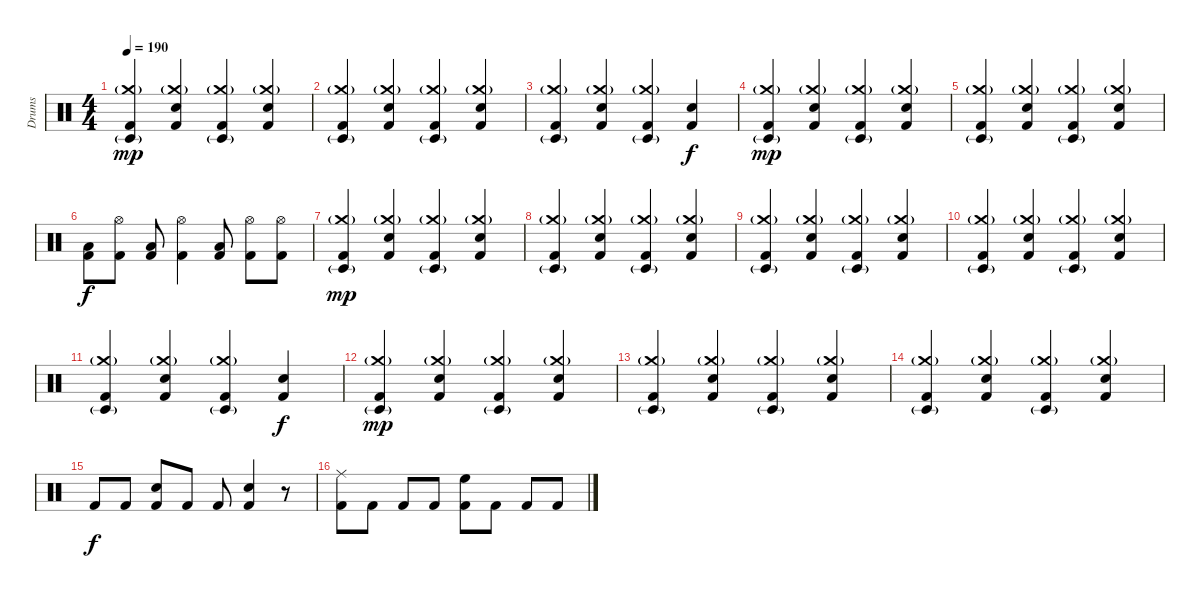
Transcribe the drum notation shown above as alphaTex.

\track ("Drums" "Drums") {instrument percussion}
\staff {score}
\articulation defaults
\ts (4 4)
\tempo 190
\clef neutral
\ks c
("Kick (hit) 2" "Crash medium (hit)"{g} "Timbale low (hit)"{g}).4{dy mp} ("Kick (hit) 2" "Crash medium (hit)"{g} "Snare (hit) 2").4 ("Kick (hit) 2" "Crash medium (hit)"{g} "Timbale low (hit)"{g}).4 ("Kick (hit) 2" "Crash medium (hit)"{g} "Snare (hit) 2").4 |
("Kick (hit) 2" "Crash medium (hit)"{g} "Timbale low (hit)"{g}).4 ("Kick (hit) 2" "Crash medium (hit)"{g} "Snare (hit) 2").4 ("Kick (hit) 2" "Crash medium (hit)"{g} "Timbale low (hit)"{g}).4 ("Kick (hit) 2" "Crash medium (hit)"{g} "Snare (hit) 2").4 |
("Kick (hit) 2" "Crash medium (hit)"{g} "Timbale low (hit)"{g}).4 ("Kick (hit) 2" "Crash medium (hit)"{g} "Snare (hit) 2").4 ("Kick (hit) 2" "Crash medium (hit)"{g} "Timbale low (hit)"{g}).4 ("Kick (hit) 2" "Snare (hit) 2").4{dy f} |
("Kick (hit) 2" "Crash medium (hit)"{g} "Timbale low (hit)"{g}).4{dy mp} ("Kick (hit) 2" "Crash medium (hit)"{g} "Snare (hit) 2").4 ("Kick (hit) 2" "Crash medium (hit)"{g} "Timbale low (hit)"{g}).4 ("Kick (hit) 2" "Crash medium (hit)"{g} "Snare (hit) 2").4 |
("Kick (hit) 2" "Crash medium (hit)"{g} "Timbale low (hit)"{g}).4 ("Kick (hit) 2" "Crash medium (hit)"{g} "Snare (hit) 2").4 ("Kick (hit) 2" "Crash medium (hit)"{g} "Timbale low (hit)"{g}).4 ("Kick (hit) 2" "Crash medium (hit)"{g} "Snare (hit) 2").4 |
("Kick (hit) 2" "Low Tom (hit)").8{dy f} ("Kick (hit) 2" "Hi-Hat (open)").8 ("Kick (hit) 2" "Low Tom (hit)").8 ("Kick (hit) 2" "Hi-Hat (open)").4 ("Kick (hit) 2" "Low Tom (hit)").8 ("Kick (hit) 2" "Hi-Hat (open)").8 ("Kick (hit) 2" "Hi-Hat (open)").8 |
("Kick (hit) 2" "Crash medium (hit)"{g} "Timbale low (hit)"{g}).4{dy mp} ("Kick (hit) 2" "Crash medium (hit)"{g} "Snare (hit) 2").4 ("Kick (hit) 2" "Crash medium (hit)"{g} "Timbale low (hit)"{g}).4 ("Kick (hit) 2" "Crash medium (hit)"{g} "Snare (hit) 2").4 |
("Kick (hit) 2" "Crash medium (hit)"{g} "Timbale low (hit)"{g}).4 ("Kick (hit) 2" "Crash medium (hit)"{g} "Snare (hit) 2").4 ("Kick (hit) 2" "Crash medium (hit)"{g} "Timbale low (hit)"{g}).4 ("Kick (hit) 2" "Crash medium (hit)"{g} "Snare (hit) 2").4 |
("Kick (hit) 2" "Crash medium (hit)"{g} "Timbale low (hit)"{g}).4 ("Kick (hit) 2" "Crash medium (hit)"{g} "Snare (hit) 2").4 ("Kick (hit) 2" "Crash medium (hit)"{g} "Timbale low (hit)"{g}).4 ("Kick (hit) 2" "Crash medium (hit)"{g} "Snare (hit) 2").4 |
("Kick (hit) 2" "Crash medium (hit)"{g} "Timbale low (hit)"{g}).4 ("Kick (hit) 2" "Crash medium (hit)"{g} "Snare (hit) 2").4 ("Kick (hit) 2" "Crash medium (hit)"{g} "Timbale low (hit)"{g}).4 ("Kick (hit) 2" "Crash medium (hit)"{g} "Snare (hit) 2").4 |
("Kick (hit) 2" "Crash medium (hit)"{g} "Timbale low (hit)"{g}).4 ("Kick (hit) 2" "Crash medium (hit)"{g} "Snare (hit) 2").4 ("Kick (hit) 2" "Crash medium (hit)"{g} "Timbale low (hit)"{g}).4 ("Kick (hit) 2" "Snare (hit) 2").4{dy f} |
("Kick (hit) 2" "Crash medium (hit)"{g} "Timbale low (hit)"{g}).4{dy mp} ("Kick (hit) 2" "Crash medium (hit)"{g} "Snare (hit) 2").4 ("Kick (hit) 2" "Crash medium (hit)"{g} "Timbale low (hit)"{g}).4 ("Kick (hit) 2" "Crash medium (hit)"{g} "Snare (hit) 2").4 |
("Kick (hit) 2" "Crash medium (hit)"{g} "Timbale low (hit)"{g}).4 ("Kick (hit) 2" "Crash medium (hit)"{g} "Snare (hit) 2").4 ("Kick (hit) 2" "Crash medium (hit)"{g} "Timbale low (hit)"{g}).4 ("Kick (hit) 2" "Crash medium (hit)"{g} "Snare (hit) 2").4 |
("Kick (hit) 2" "Crash medium (hit)"{g} "Timbale low (hit)"{g}).4 ("Kick (hit) 2" "Crash medium (hit)"{g} "Snare (hit) 2").4 ("Kick (hit) 2" "Crash medium (hit)"{g} "Timbale low (hit)"{g}).4 ("Kick (hit) 2" "Crash medium (hit)"{g} "Snare (hit) 2").4 |
"Kick (hit) 2".8{dy f} "Kick (hit) 2".8 ("Kick (hit) 2" "Electric Snare (hit)").8 "Kick (hit) 2".8 "Kick (hit) 2".8 ("Kick (hit) 2" "Electric Snare (hit)").4 r.8 |
("Kick (hit) 2" "Ride (middle)").8 "Kick (hit) 2".8 "Kick (hit) 2".8 "Kick (hit) 2".8 ("Kick (hit) 2" "High Floor Tom (hit)").8 "Kick (hit) 2".8 "Kick (hit) 2".8 "Kick (hit) 2".8
